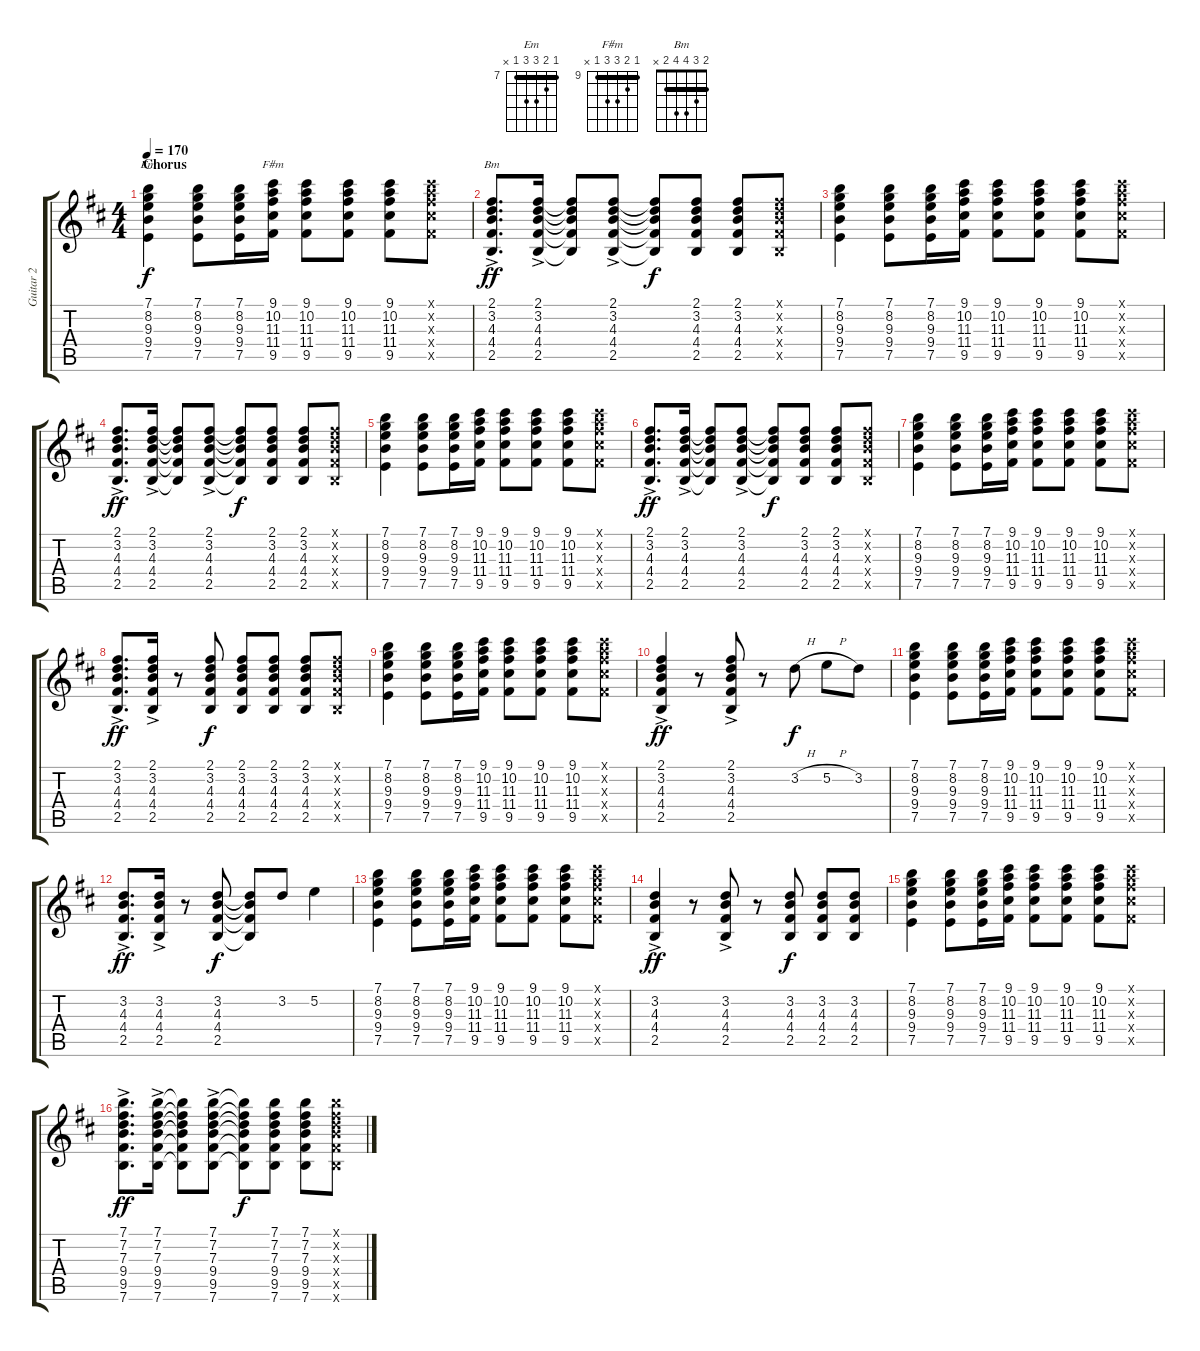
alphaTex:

\track ("Guitar 2" "Guitar 2") {instrument overdrivenguitar}
\staff {score tabs}
\tuning (E4 B3 G3 D3 A2 E2) {hide}
\chord ("Em" 7 8 9 9 7 x) {firstfret 7 barre 7}
\chord ("F#m" 9 10 11 11 9 x) {firstfret 9 barre 9}
\chord ("Bm" 2 3 4 4 2 x) {barre 2}
\ts (4 4)
\section ("" "Chorus")
\tempo 170
\clef g2
\ks d
(7.1 8.2 9.3 9.4 7.5).4{ch "Em" dy f} (7.1 8.2 9.3 9.4 7.5).8 (7.1 8.2 9.3 9.4 7.5).16 (9.1 10.2 11.3 11.4 9.5).16{ch "F#m"} (9.1 10.2 11.3 11.4 9.5).8 (9.1 10.2 11.3 11.4 9.5).8 (9.1 10.2 11.3 11.4 9.5).8 (9.1{x} 10.2{x} 11.3{x} 11.4{x} 9.5{x}).8 |
(2.1 3.2 4.3 4.4 2.5{ac}).8{d ch "Bm" dy ff} (2.1 3.2 4.3 4.4 2.5{ac}).16 (2.1{t} 3.2{t} 4.3{t} 4.4{t} 2.5{t}).8 (2.1 3.2 4.3 4.4 2.5{ac}).8 (2.1{t} 3.2{t} 4.3{t} 4.4{t} 2.5{t}).8{dy f} (2.1 3.2 4.3 4.4 2.5).8 (2.1 3.2 4.3 4.4 2.5).8 (2.1{x} 3.2{x} 4.3{x} 4.4{x} 2.5{x}).8 |
(7.1 8.2 9.3 9.4 7.5).4 (7.1 8.2 9.3 9.4 7.5).8 (7.1 8.2 9.3 9.4 7.5).16 (9.1 10.2 11.3 11.4 9.5).16 (9.1 10.2 11.3 11.4 9.5).8 (9.1 10.2 11.3 11.4 9.5).8 (9.1 10.2 11.3 11.4 9.5).8 (9.1{x} 10.2{x} 11.3{x} 11.4{x} 9.5{x}).8 |
(2.1 3.2 4.3 4.4 2.5{ac}).8{d dy ff} (2.1 3.2 4.3 4.4 2.5{ac}).16 (2.1{t} 3.2{t} 4.3{t} 4.4{t} 2.5{t}).8 (2.1 3.2 4.3 4.4 2.5{ac}).8 (2.1{t} 3.2{t} 4.3{t} 4.4{t} 2.5{t}).8{dy f} (2.1 3.2 4.3 4.4 2.5).8 (2.1 3.2 4.3 4.4 2.5).8 (2.1{x} 3.2{x} 4.3{x} 4.4{x} 2.5{x}).8 |
(7.1 8.2 9.3 9.4 7.5).4 (7.1 8.2 9.3 9.4 7.5).8 (7.1 8.2 9.3 9.4 7.5).16 (9.1 10.2 11.3 11.4 9.5).16 (9.1 10.2 11.3 11.4 9.5).8 (9.1 10.2 11.3 11.4 9.5).8 (9.1 10.2 11.3 11.4 9.5).8 (9.1{x} 10.2{x} 11.3{x} 11.4{x} 9.5{x}).8 |
(2.1 3.2 4.3 4.4 2.5{ac}).8{d dy ff} (2.1 3.2 4.3 4.4 2.5{ac}).16 (2.1{t} 3.2{t} 4.3{t} 4.4{t} 2.5{t}).8 (2.1 3.2 4.3 4.4 2.5{ac}).8 (2.1{t} 3.2{t} 4.3{t} 4.4{t} 2.5{t}).8{dy f} (2.1 3.2 4.3 4.4 2.5).8 (2.1 3.2 4.3 4.4 2.5).8 (2.1{x} 3.2{x} 4.3{x} 4.4{x} 2.5{x}).8 |
(7.1 8.2 9.3 9.4 7.5).4 (7.1 8.2 9.3 9.4 7.5).8 (7.1 8.2 9.3 9.4 7.5).16 (9.1 10.2 11.3 11.4 9.5).16 (9.1 10.2 11.3 11.4 9.5).8 (9.1 10.2 11.3 11.4 9.5).8 (9.1 10.2 11.3 11.4 9.5).8 (9.1{x} 10.2{x} 11.3{x} 11.4{x} 9.5{x}).8 |
(2.1 3.2 4.3 4.4 2.5{ac}).8{d dy ff} (2.1 3.2 4.3 4.4 2.5{ac}).16 r.8 (2.1 3.2 4.3 4.4 2.5).8{dy f} (2.1 3.2 4.3 4.4 2.5).8 (2.1 3.2 4.3 4.4 2.5).8 (2.1 3.2 4.3 4.4 2.5).8 (2.1{x} 3.2{x} 4.3{x} 4.4{x} 2.5{x}).8 |
(7.1 8.2 9.3 9.4 7.5).4 (7.1 8.2 9.3 9.4 7.5).8 (7.1 8.2 9.3 9.4 7.5).16 (9.1 10.2 11.3 11.4 9.5).16 (9.1 10.2 11.3 11.4 9.5).8 (9.1 10.2 11.3 11.4 9.5).8 (9.1 10.2 11.3 11.4 9.5).8 (9.1{x} 10.2{x} 11.3{x} 11.4{x} 9.5{x}).8 |
(2.1 3.2 4.3 4.4 2.5{ac}).4{dy ff} r.8 (2.1 3.2 4.3 4.4 2.5{ac}).8 r.8 3.2{h}.8{dy f} 5.2{h}.8 3.2.8 |
(7.1 8.2 9.3 9.4 7.5).4 (7.1 8.2 9.3 9.4 7.5).8 (7.1 8.2 9.3 9.4 7.5).16 (9.1 10.2 11.3 11.4 9.5).16 (9.1 10.2 11.3 11.4 9.5).8 (9.1 10.2 11.3 11.4 9.5).8 (9.1 10.2 11.3 11.4 9.5).8 (9.1{x} 10.2{x} 11.3{x} 11.4{x} 9.5{x}).8 |
(3.2 4.3 4.4 2.5{ac}).8{d dy ff} (3.2 4.3 4.4 2.5{ac}).16 r.8 (3.2 4.3 4.4 2.5).8{dy f} (3.2{t} 4.3{t} 4.4{t} 2.5{t}).8 3.2.8 5.2.4 |
(7.1 8.2 9.3 9.4 7.5).4 (7.1 8.2 9.3 9.4 7.5).8 (7.1 8.2 9.3 9.4 7.5).16 (9.1 10.2 11.3 11.4 9.5).16 (9.1 10.2 11.3 11.4 9.5).8 (9.1 10.2 11.3 11.4 9.5).8 (9.1 10.2 11.3 11.4 9.5).8 (9.1{x} 10.2{x} 11.3{x} 11.4{x} 9.5{x}).8 |
(3.2 4.3 4.4 2.5{ac}).4{dy ff} r.8 (3.2 4.3 4.4 2.5{ac}).8 r.8 (3.2 4.3 4.4 2.5).8{dy f} (3.2 4.3 4.4 2.5).8 (3.2 4.3 4.4 2.5).8 |
(7.1 8.2 9.3 9.4 7.5).4 (7.1 8.2 9.3 9.4 7.5).8 (7.1 8.2 9.3 9.4 7.5).16 (9.1 10.2 11.3 11.4 9.5).16 (9.1 10.2 11.3 11.4 9.5).8 (9.1 10.2 11.3 11.4 9.5).8 (9.1 10.2 11.3 11.4 9.5).8 (9.1{x} 10.2{x} 11.3{x} 11.4{x} 9.5{x}).8 |
(7.1 7.2 7.3 9.4 9.5 7.6{ac}).8{d dy ff} (7.1 7.2 7.3 9.4 9.5 7.6{ac}).16 (7.1{t} 7.2{t} 7.3{t} 9.4{t} 9.5{t} 7.6{t}).8 (7.1 7.2 7.3 9.4 9.5 7.6{ac}).8 (7.1{t} 7.2{t} 7.3{t} 9.4{t} 9.5{t} 7.6{t}).8{dy f} (7.1 7.2 7.3 9.4 9.5 7.6).8 (7.1 7.2 7.3 9.4 9.5 7.6).8 (7.1{x} 7.2{x} 7.3{x} 9.4{x} 9.5{x} 7.6{x}).8
